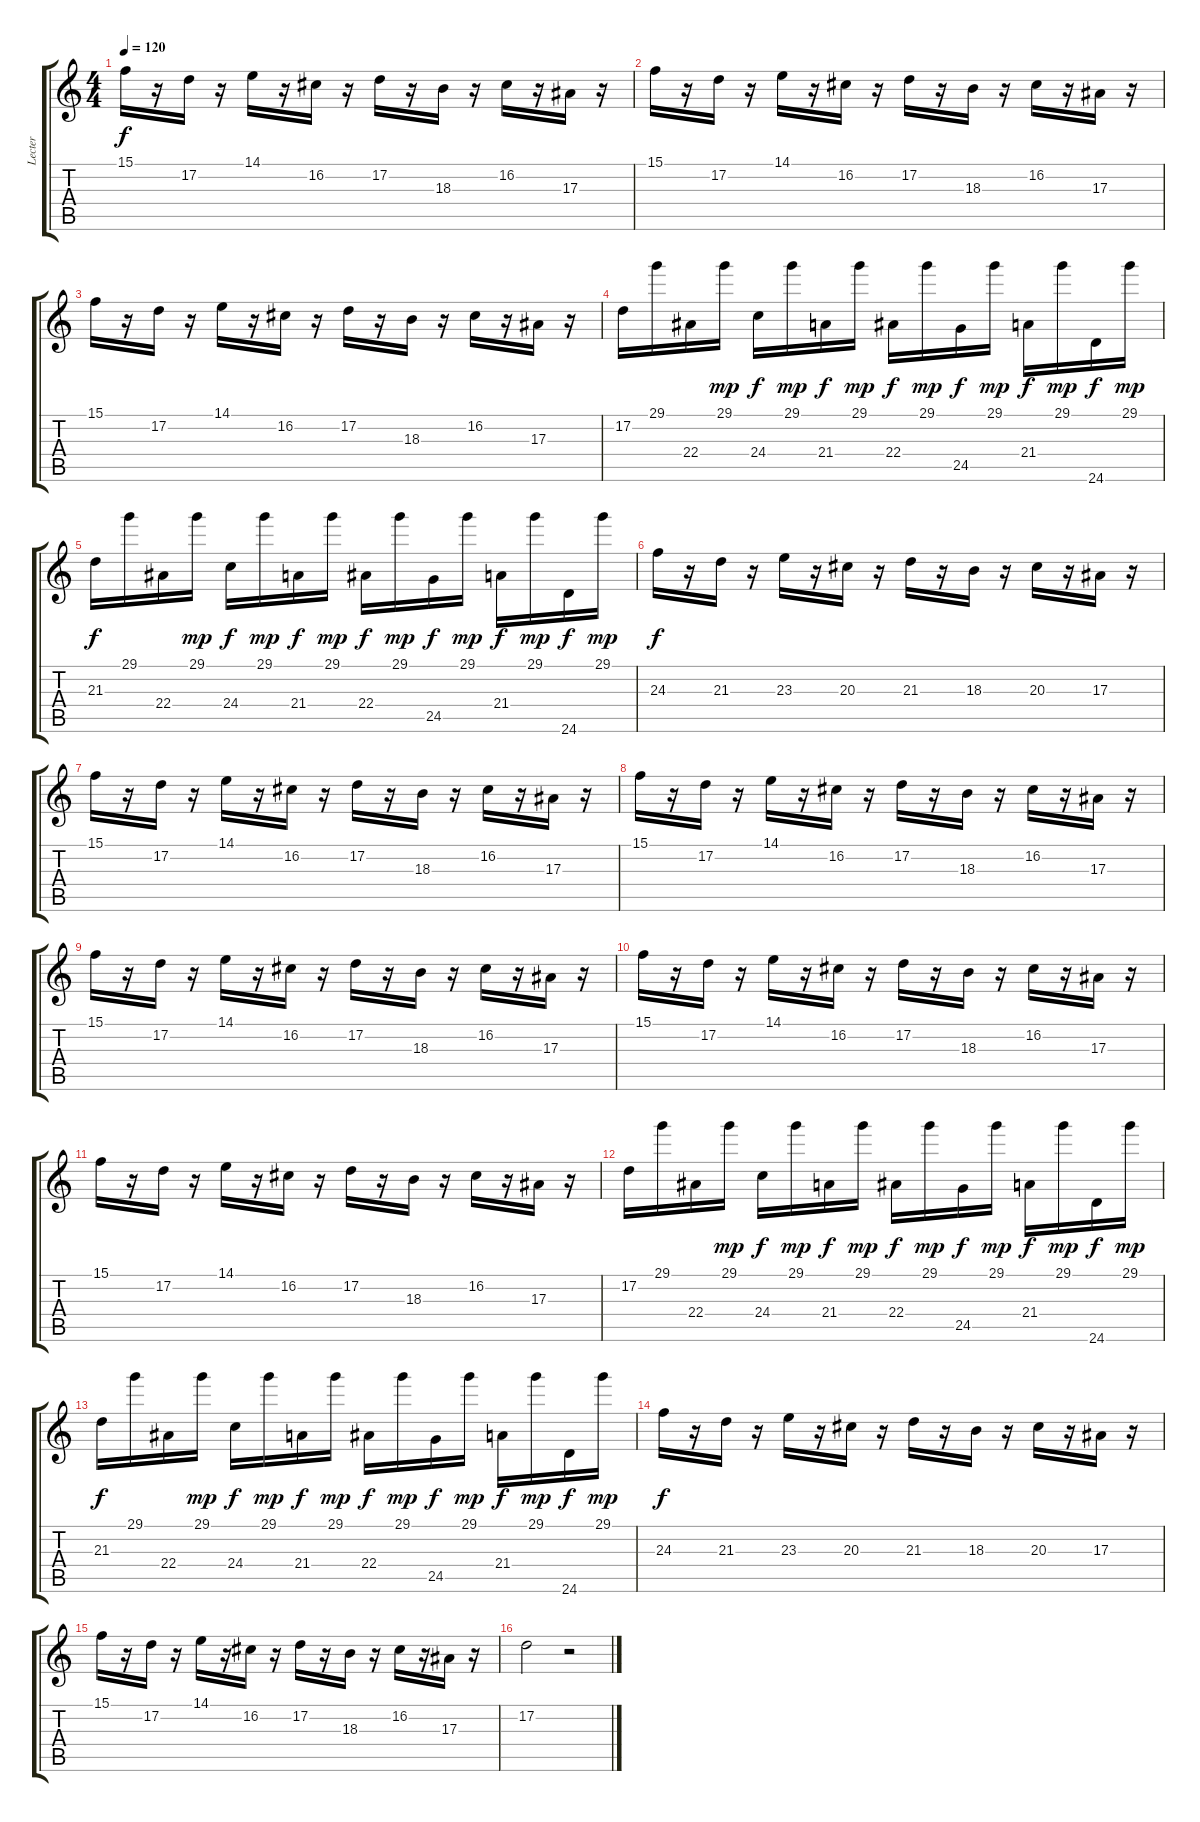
\track ("Lecter" "Lecter") {instrument stringensemble1}
\staff {score tabs}
\tuning (D4 A3 F3 C3 G2 D2) {hide}
\ts (4 4)
\tempo 120
\clef g2
\ks c
15.1.16{dy f} r.16 17.2.16 r.16 14.1.16 r.16 16.2.16 r.16 17.2.16 r.16 18.3.16 r.16 16.2.16 r.16 17.3.16 r.16 |
15.1.16 r.16 17.2.16 r.16 14.1.16 r.16 16.2.16 r.16 17.2.16 r.16 18.3.16 r.16 16.2.16 r.16 17.3.16 r.16 |
15.1.16 r.16 17.2.16 r.16 14.1.16 r.16 16.2.16 r.16 17.2.16 r.16 18.3.16 r.16 16.2.16 r.16 17.3.16 r.16 |
17.2.16 29.1.16 22.4.16 29.1.16{dy mp} 24.4.16{dy f} 29.1.16{dy mp} 21.4.16{dy f} 29.1.16{dy mp} 22.4.16{dy f} 29.1.16{dy mp} 24.5.16{dy f} 29.1.16{dy mp} 21.4.16{dy f} 29.1.16{dy mp} 24.6.16{dy f} 29.1.16{dy mp} |
21.3.16{dy f} 29.1.16 22.4.16 29.1.16{dy mp} 24.4.16{dy f} 29.1.16{dy mp} 21.4.16{dy f} 29.1.16{dy mp} 22.4.16{dy f} 29.1.16{dy mp} 24.5.16{dy f} 29.1.16{dy mp} 21.4.16{dy f} 29.1.16{dy mp} 24.6.16{dy f} 29.1.16{dy mp} |
24.3.16{dy f} r.16 21.3.16 r.16 23.3.16 r.16 20.3.16 r.16 21.3.16 r.16 18.3.16 r.16 20.3.16 r.16 17.3.16 r.16 |
15.1.16 r.16 17.2.16 r.16 14.1.16 r.16 16.2.16 r.16 17.2.16 r.16 18.3.16 r.16 16.2.16 r.16 17.3.16 r.16 |
15.1.16{balance 6} r.16 17.2.16 r.16 14.1.16 r.16 16.2.16 r.16 17.2.16 r.16 18.3.16 r.16 16.2.16 r.16 17.3.16 r.16 |
15.1.16 r.16 17.2.16 r.16 14.1.16 r.16 16.2.16 r.16 17.2.16 r.16 18.3.16 r.16 16.2.16 r.16 17.3.16 r.16 |
15.1.16 r.16 17.2.16 r.16 14.1.16 r.16 16.2.16 r.16 17.2.16 r.16 18.3.16 r.16 16.2.16 r.16 17.3.16 r.16 |
15.1.16 r.16 17.2.16 r.16 14.1.16 r.16 16.2.16 r.16 17.2.16 r.16 18.3.16 r.16 16.2.16 r.16 17.3.16 r.16 |
17.2.16 29.1.16 22.4.16 29.1.16{dy mp} 24.4.16{dy f} 29.1.16{dy mp} 21.4.16{dy f} 29.1.16{dy mp} 22.4.16{dy f} 29.1.16{dy mp} 24.5.16{dy f} 29.1.16{dy mp} 21.4.16{dy f} 29.1.16{dy mp} 24.6.16{dy f} 29.1.16{dy mp} |
21.3.16{dy f} 29.1.16 22.4.16 29.1.16{dy mp} 24.4.16{dy f} 29.1.16{dy mp} 21.4.16{dy f} 29.1.16{dy mp} 22.4.16{dy f} 29.1.16{dy mp} 24.5.16{dy f} 29.1.16{dy mp} 21.4.16{dy f} 29.1.16{dy mp} 24.6.16{dy f} 29.1.16{dy mp} |
24.3.16{dy f} r.16 21.3.16 r.16 23.3.16 r.16 20.3.16 r.16 21.3.16 r.16 18.3.16 r.16 20.3.16 r.16 17.3.16 r.16 |
15.1.16 r.16 17.2.16 r.16 14.1.16 r.16 16.2.16 r.16 17.2.16 r.16 18.3.16 r.16 16.2.16 r.16 17.3.16 r.16 |
17.2.2 r.2
